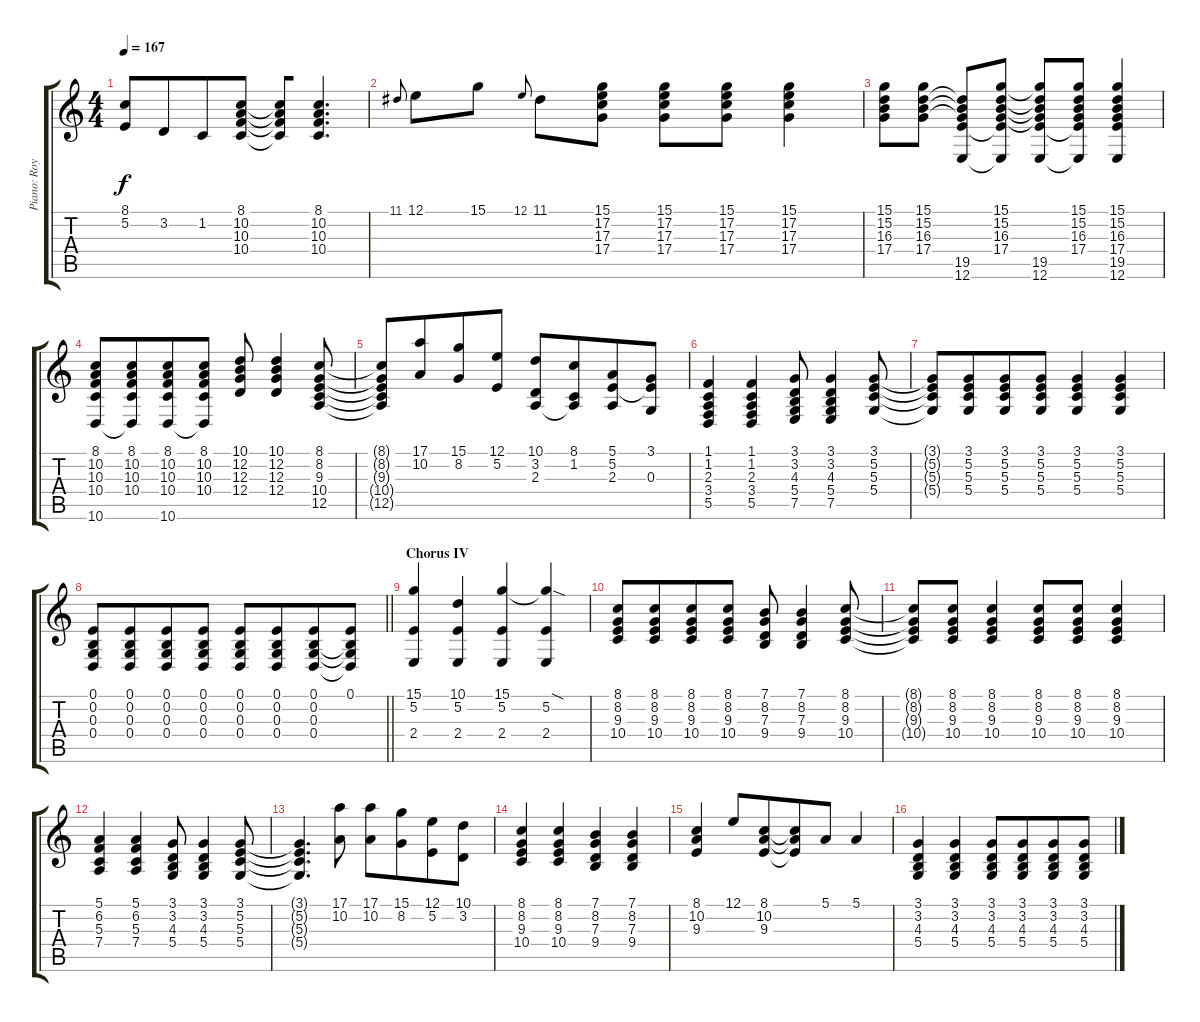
\track ("Piano: Roy" "Piano: Roy") {instrument acousticgrandpiano}
\staff {score tabs}
\tuning (E4 B3 G3 D3 A2 E2) {hide}
\ts (4 4)
\tempo 167
\clef g2
\ks c
(8.1 5.2).8{dy f beam merge} 3.2.8{beam merge} 1.2.8{beam merge} (8.1 10.2 10.3 10.4).8 (8.1{t} 10.2{t} 10.3{t} 10.4{t}).8{beam merge} (8.1 10.2 10.3 10.4).4{d} |
11.1.8{gr onbeat} 12.1.8 15.1.8 12.1.8{gr onbeat beam merge} 11.1.8 (15.1 17.2 17.3 17.4).8 (15.1 17.2 17.3 17.4).8 (15.1 17.2 17.3 17.4).8 (15.1 17.2 17.3 17.4).4 |
(15.1 15.2 16.3 17.4).8 (15.1 15.2 16.3 17.4).8 (15.2{t} 16.3{t} 17.4{t} 19.5 12.6).8 (15.1 15.2 16.3 17.4 19.5{t} 12.6{t}).8 (15.1{t} 15.2{t} 16.3{t} 17.4{t} 19.5 12.6).8 (15.1 15.2 16.3 17.4 19.5{t} 12.6{t}).8 (15.1 15.2 16.3 17.4 19.5 12.6).4 |
(8.1 10.2 10.3 10.4 10.6).8 (8.1 10.2 10.3 10.4 10.6{t}).8{beam merge} (8.1 10.2 10.3 10.4 10.6).8 (8.1 10.2 10.3 10.4 10.6{t}).8 (10.1 12.2 12.3 12.4).8 (10.1 12.2 12.3 12.4).4 (8.1 8.2 9.3 10.4 12.5).8 |
(8.1{t} 8.2{t} 9.3{t} 10.4{t} 12.5{t}).8 (17.1 10.2).8{beam merge} (15.1 8.2).8 (12.1 5.2).8 (10.1 3.2 2.3).8 (8.1 1.2 2.3{t}).8{beam merge} (5.1 5.2 2.3).8 (3.1 5.2{t} 0.3).8 |
(1.1 1.2 2.3 3.4 5.5).4 (1.1 1.2 2.3 3.4 5.5).4 (3.1 3.2 4.3 5.4 7.5).8 (3.1 3.2 4.3 5.4 7.5).4 (3.1 5.2 5.3 5.4).8 |
(3.1{t} 5.2{t} 5.3{t} 5.4{t}).8 (3.1 5.2 5.3 5.4).8{beam merge} (3.1 5.2 5.3 5.4).8 (3.1 5.2 5.3 5.4).8 (3.1 5.2 5.3 5.4).4 (3.1 5.2 5.3 5.4).4 |
\barLineRight lightlight
(0.1 0.2 0.3 0.4).8 (0.1 0.2 0.3 0.4).8{beam merge} (0.1 0.2 0.3 0.4).8 (0.1 0.2 0.3 0.4).8 (0.1 0.2 0.3 0.4).8 (0.1 0.2 0.3 0.4).8{beam merge} (0.1 0.2 0.3 0.4).8 (0.1 0.2{t} 0.3{t} 0.4{t}).8 |
\section ("" "Chorus IV")
(15.1 5.2 2.4).4 (10.1 5.2 2.4).4 (15.1 5.2 2.4).4 (15.1{sod t} 5.2 2.4).4 |
(8.1 8.2 9.3 10.4).8 (8.1 8.2 9.3 10.4).8{beam merge} (8.1 8.2 9.3 10.4).8 (8.1 8.2 9.3 10.4).8 (7.1 8.2 7.3 9.4).8 (7.1 8.2 7.3 9.4).4 (8.1 8.2 9.3 10.4).8 |
(8.1{t} 8.2{t} 9.3{t} 10.4{t}).8 (8.1 8.2 9.3 10.4).8 (8.1 8.2 9.3 10.4).4 (8.1 8.2 9.3 10.4).8 (8.1 8.2 9.3 10.4).8 (8.1 8.2 9.3 10.4).4 |
(5.1 6.2 5.3 7.4).4 (5.1 6.2 5.3 7.4).4 (3.1 3.2 4.3 5.4).8 (3.1 3.2 4.3 5.4).4 (3.1 5.2 5.3 5.4).8 |
(3.1{t} 5.2{t} 5.3{t} 5.4{t}).4{d} (17.1 10.2).8 (17.1 10.2).8 (15.1 8.2).8{beam merge} (12.1 5.2).8 (10.1 3.2).8 |
(8.1 8.2 9.3 10.4).4 (8.1 8.2 9.3 10.4).4 (7.1 8.2 7.3 9.4).4 (7.1 8.2 7.3 9.4).4 |
(8.1 10.2 9.3).4 12.1.8{beam merge} (8.1 10.2 9.3).8{beam merge} (8.1{t} 10.2{t} 9.3{t}).8{beam merge} 5.1.8 5.1.4 |
(3.1 3.2 4.3 5.4).4 (3.1 3.2 4.3 5.4).4 (3.1 3.2 4.3 5.4).8 (3.1 3.2 4.3 5.4).8{beam merge} (3.1 3.2 4.3 5.4).8 (3.1 3.2 4.3 5.4).8
